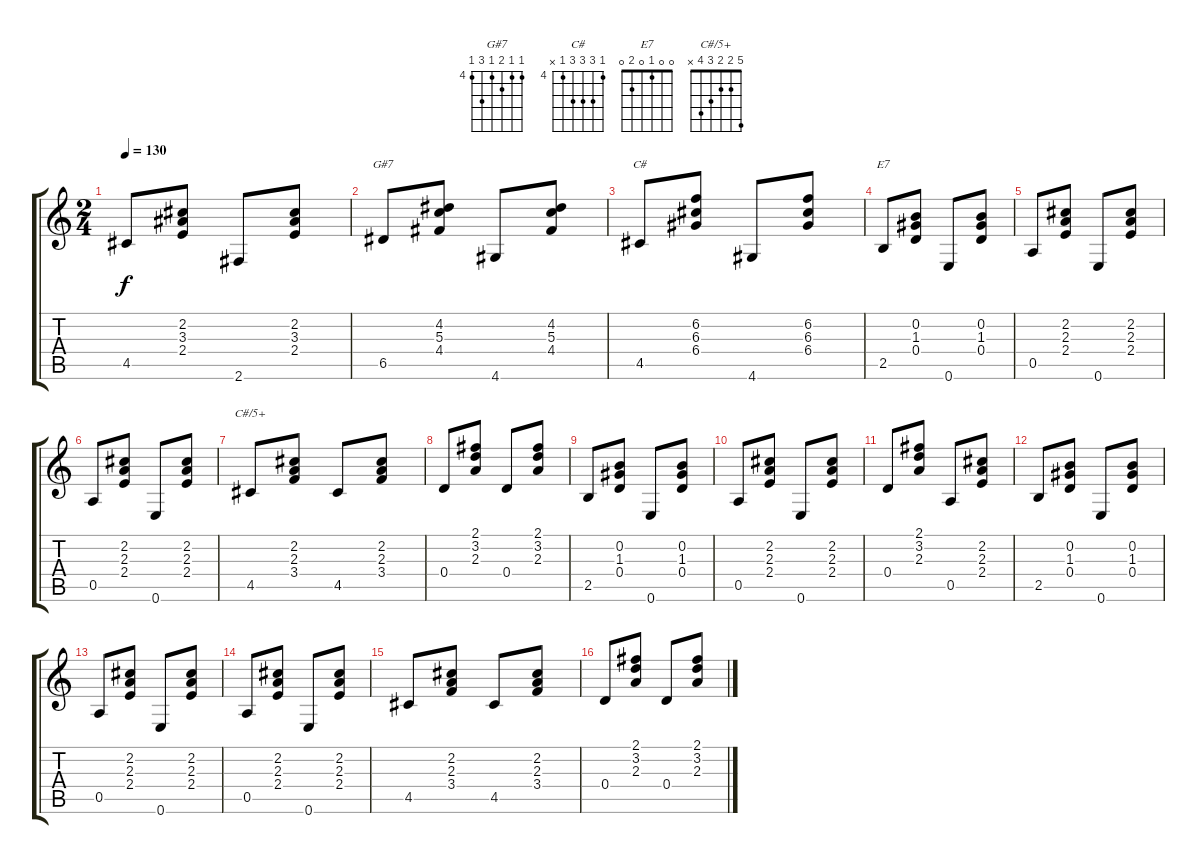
\track "" {instrument acousticguitarnylon}
\staff {score tabs}
\tuning (E4 B3 G3 D3 A2 E2) {hide}
\chord ("G#7" 4 4 5 4 6 4) {firstfret 4}
\chord ("C#" 4 6 6 6 4 x) {firstfret 4}
\chord ("E7" 0 0 1 0 2 0)
\chord ("C#/5+" 5 2 2 3 4 x)
\ts (2 4)
\tempo 130
\clef g2
\ks c
4.5.8{dy f} (2.2 3.3 2.4).8 2.6.8 (2.2 3.3 2.4).8 |
6.5.8{ch "G#7"} (4.2 5.3 4.4).8 4.6.8 (4.2 5.3 4.4).8 |
4.5.8{ch "C#"} (6.2 6.3 6.4).8 4.6.8 (6.2 6.3 6.4).8 |
2.5.8{ch "E7"} (0.2 1.3 0.4).8 0.6.8 (0.2 1.3 0.4).8 |
0.5.8 (2.2 2.3 2.4).8 0.6.8 (2.2 2.3 2.4).8 |
0.5.8 (2.2 2.3 2.4).8 0.6.8 (2.2 2.3 2.4).8 |
4.5.8{ch "C#/5+"} (2.2 2.3 3.4).8 4.5.8 (2.2 2.3 3.4).8 |
0.4.8 (2.1 3.2 2.3).8 0.4.8 (2.1 3.2 2.3).8 |
2.5.8 (0.2 1.3 0.4).8 0.6.8 (0.2 1.3 0.4).8 |
0.5.8 (2.2 2.3 2.4).8 0.6.8 (2.2 2.3 2.4).8 |
0.4.8 (2.1 3.2 2.3).8 0.5.8 (2.2 2.3 2.4).8 |
2.5.8 (0.2 1.3 0.4).8 0.6.8 (0.2 1.3 0.4).8 |
0.5.8 (2.2 2.3 2.4).8 0.6.8 (2.2 2.3 2.4).8 |
0.5.8 (2.2 2.3 2.4).8 0.6.8 (2.2 2.3 2.4).8 |
4.5.8 (2.2 2.3 3.4).8 4.5.8 (2.2 2.3 3.4).8 |
0.4.8 (2.1 3.2 2.3).8 0.4.8 (2.1 3.2 2.3).8
